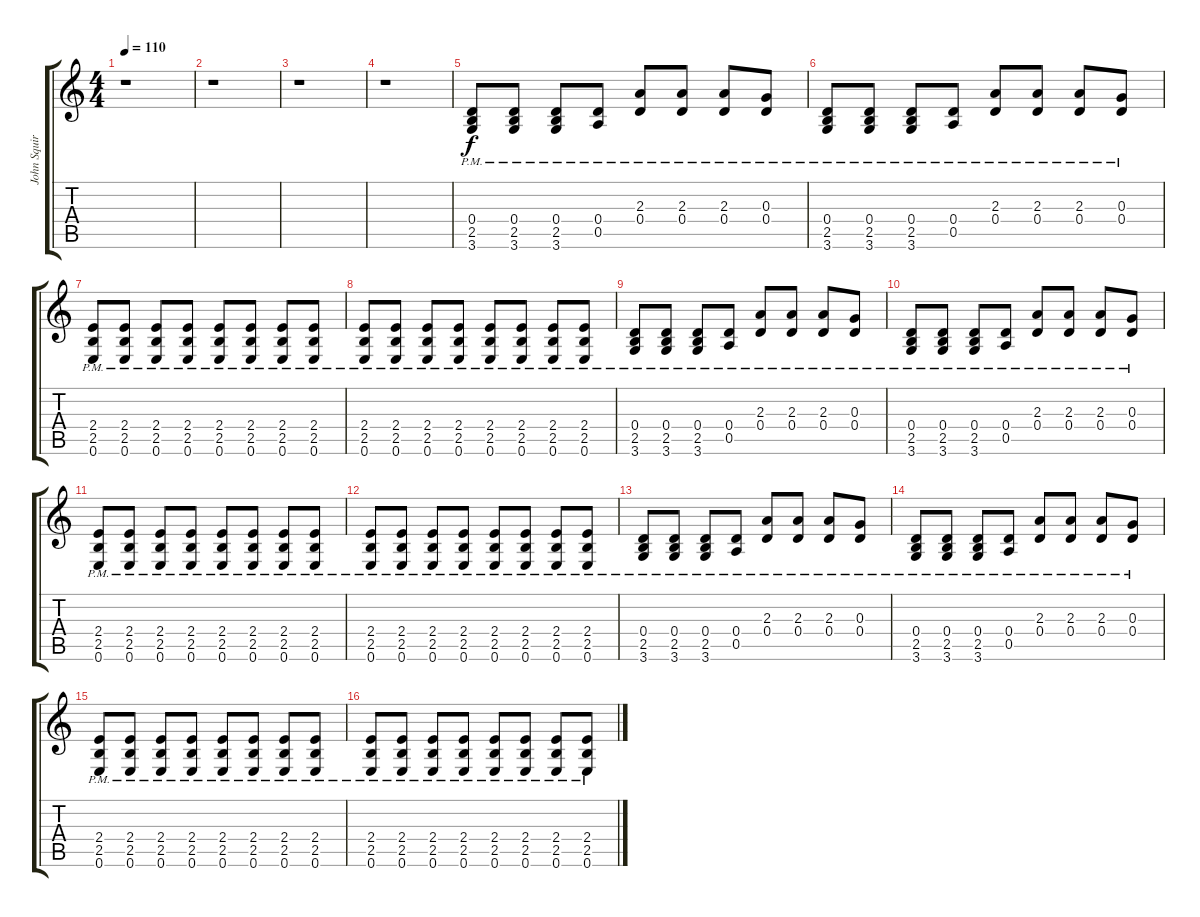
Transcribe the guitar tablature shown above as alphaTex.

\track ("John Squire" "John Squir") {instrument electricguitarjazz}
\staff {score tabs}
\tuning (E4 B3 G3 D3 A2 E2) {hide}
\ts (4 4)
\tempo 110
\clef g2
\ks c
r.1{dy f instrument electricguitarjazz} |
r.1 |
r.1 |
r.1 |
(0.4{pm} 2.5{pm} 3.6{pm}).8 (0.4{pm} 2.5{pm} 3.6{pm}).8 (0.4{pm} 2.5{pm} 3.6{pm}).8 (0.4{pm} 0.5{pm}).8 (2.3{pm} 0.4{pm}).8 (2.3{pm} 0.4{pm}).8 (2.3{pm} 0.4{pm}).8 (0.3{pm} 0.4{pm}).8 |
(0.4{pm} 2.5{pm} 3.6{pm}).8 (0.4{pm} 2.5{pm} 3.6{pm}).8 (0.4{pm} 2.5{pm} 3.6{pm}).8 (0.4{pm} 0.5{pm}).8 (2.3{pm} 0.4{pm}).8 (2.3{pm} 0.4{pm}).8 (2.3{pm} 0.4{pm}).8 (0.3{pm} 0.4{pm}).8 |
(2.4{pm} 2.5{pm} 0.6{pm}).8 (2.4{pm} 2.5{pm} 0.6{pm}).8 (2.4{pm} 2.5{pm} 0.6{pm}).8 (2.4{pm} 2.5{pm} 0.6{pm}).8 (2.4{pm} 2.5{pm} 0.6{pm}).8 (2.4{pm} 2.5{pm} 0.6{pm}).8 (2.4{pm} 2.5{pm} 0.6{pm}).8 (2.4{pm} 2.5{pm} 0.6{pm}).8 |
(2.4{pm} 2.5{pm} 0.6{pm}).8 (2.4{pm} 2.5{pm} 0.6{pm}).8 (2.4{pm} 2.5{pm} 0.6{pm}).8 (2.4{pm} 2.5{pm} 0.6{pm}).8 (2.4{pm} 2.5{pm} 0.6{pm}).8 (2.4{pm} 2.5{pm} 0.6{pm}).8 (2.4{pm} 2.5{pm} 0.6{pm}).8 (2.4{pm} 2.5{pm} 0.6{pm}).8 |
(0.4{pm} 2.5{pm} 3.6{pm}).8 (0.4{pm} 2.5{pm} 3.6{pm}).8 (0.4{pm} 2.5{pm} 3.6{pm}).8 (0.4{pm} 0.5{pm}).8 (2.3{pm} 0.4{pm}).8 (2.3{pm} 0.4{pm}).8 (2.3{pm} 0.4{pm}).8 (0.3{pm} 0.4{pm}).8 |
(0.4{pm} 2.5{pm} 3.6{pm}).8 (0.4{pm} 2.5{pm} 3.6{pm}).8 (0.4{pm} 2.5{pm} 3.6{pm}).8 (0.4{pm} 0.5{pm}).8 (2.3{pm} 0.4{pm}).8 (2.3{pm} 0.4{pm}).8 (2.3{pm} 0.4{pm}).8 (0.3{pm} 0.4{pm}).8 |
(2.4{pm} 2.5{pm} 0.6{pm}).8 (2.4{pm} 2.5{pm} 0.6{pm}).8 (2.4{pm} 2.5{pm} 0.6{pm}).8 (2.4{pm} 2.5{pm} 0.6{pm}).8 (2.4{pm} 2.5{pm} 0.6{pm}).8 (2.4{pm} 2.5{pm} 0.6{pm}).8 (2.4{pm} 2.5{pm} 0.6{pm}).8 (2.4{pm} 2.5{pm} 0.6{pm}).8 |
(2.4{pm} 2.5{pm} 0.6{pm}).8 (2.4{pm} 2.5{pm} 0.6{pm}).8 (2.4{pm} 2.5{pm} 0.6{pm}).8 (2.4{pm} 2.5{pm} 0.6{pm}).8 (2.4{pm} 2.5{pm} 0.6{pm}).8 (2.4{pm} 2.5{pm} 0.6{pm}).8 (2.4{pm} 2.5{pm} 0.6{pm}).8 (2.4{pm} 2.5{pm} 0.6{pm}).8 |
(0.4{pm} 2.5{pm} 3.6{pm}).8 (0.4{pm} 2.5{pm} 3.6{pm}).8 (0.4{pm} 2.5{pm} 3.6{pm}).8 (0.4{pm} 0.5{pm}).8 (2.3{pm} 0.4{pm}).8 (2.3{pm} 0.4{pm}).8 (2.3{pm} 0.4{pm}).8 (0.3{pm} 0.4{pm}).8 |
(0.4{pm} 2.5{pm} 3.6{pm}).8 (0.4{pm} 2.5{pm} 3.6{pm}).8 (0.4{pm} 2.5{pm} 3.6{pm}).8 (0.4{pm} 0.5{pm}).8 (2.3{pm} 0.4{pm}).8 (2.3{pm} 0.4{pm}).8 (2.3{pm} 0.4{pm}).8 (0.3{pm} 0.4{pm}).8 |
(2.4{pm} 2.5{pm} 0.6{pm}).8 (2.4{pm} 2.5{pm} 0.6{pm}).8 (2.4{pm} 2.5{pm} 0.6{pm}).8 (2.4{pm} 2.5{pm} 0.6{pm}).8 (2.4{pm} 2.5{pm} 0.6{pm}).8 (2.4{pm} 2.5{pm} 0.6{pm}).8 (2.4{pm} 2.5{pm} 0.6{pm}).8 (2.4{pm} 2.5{pm} 0.6{pm}).8 |
(2.4{pm} 2.5{pm} 0.6{pm}).8 (2.4{pm} 2.5{pm} 0.6{pm}).8 (2.4{pm} 2.5{pm} 0.6{pm}).8 (2.4{pm} 2.5{pm} 0.6{pm}).8 (2.4{pm} 2.5{pm} 0.6{pm}).8 (2.4{pm} 2.5{pm} 0.6{pm}).8 (2.4{pm} 2.5{pm} 0.6{pm}).8 (2.4{pm} 2.5{pm} 0.6{pm}).8
